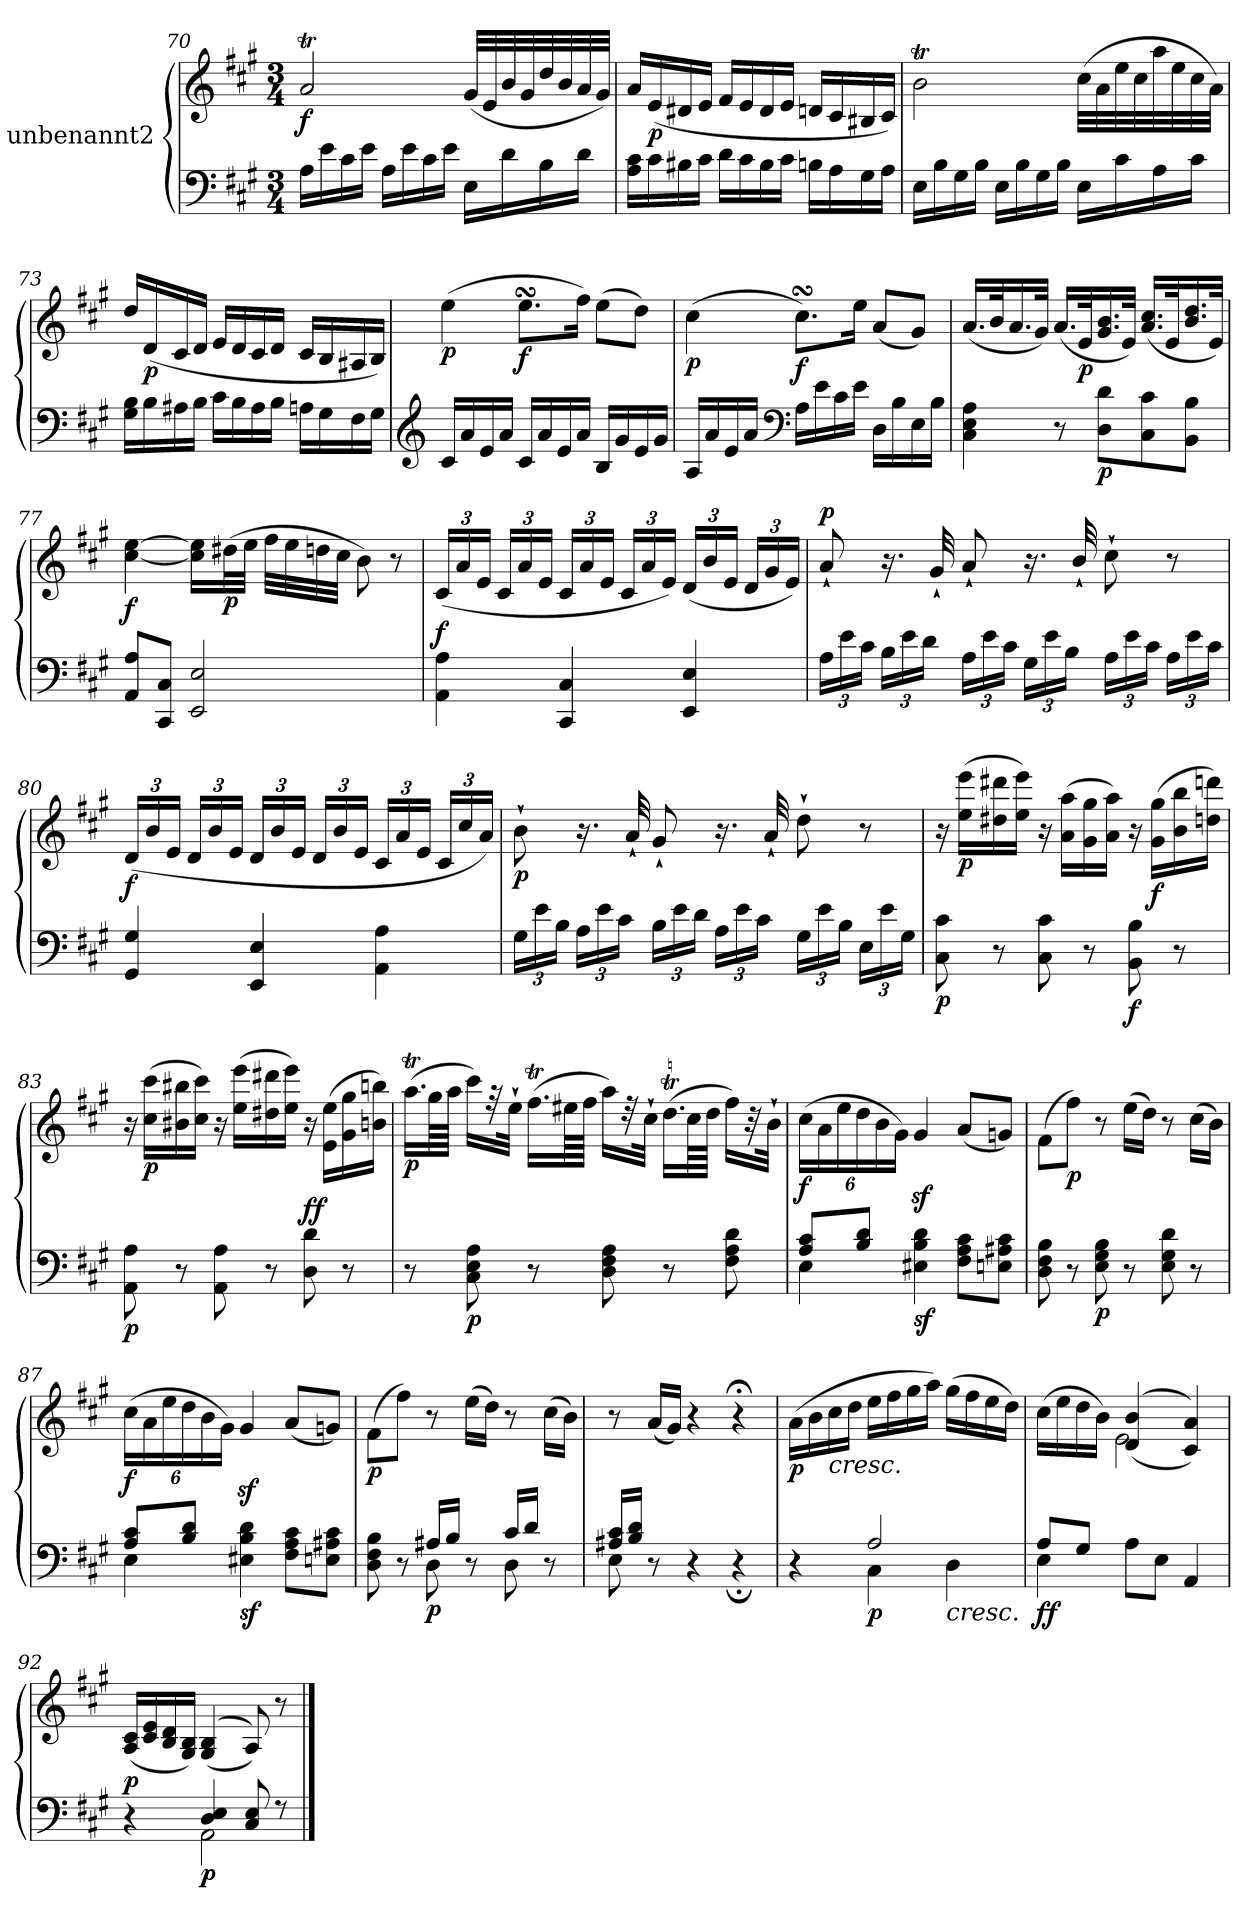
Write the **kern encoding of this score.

**kern	**kern	**dynam
*part1	*part1	*part1
*staff2	*staff1	*staff1/2
*I"unbenannt2	*	*
*clefF4	*clefG2	*
*k[f#c#g#]	*k[f#c#g#]	*
*M3/4	*M3/4	*
=70	=70	=70
!	!	!LO:DY:b
16A\LL	2aT/	f
16e\	.	.
16c#\	.	.
16e\JJ	.	.
16A\LL	.	.
16e\	.	.
16c#\	.	.
16e\JJ	.	.
16E\LL	(<32g#/LLL	.
.	32e/	.
16d\	32b/	.
.	32g#/	.
16B\	32dd/	.
.	32b/	.
16d\JJ	32a/	.
.	32g#/JJJ)	.
=71	=71	=71
16A\ 16c#\LL	16a/LL	.
!	!	!LO:DY:b
16c#\	(<16e/	p
16B#X\	16d#X/	.
16c#\JJ	16e/JJ	.
16d\LL	16f#/LL	.
16c#\	16e/	.
16B#\	16d#/	.
16c#\JJ	16e/JJ	.
16Bn\LL	16dn/LL	.
16A\	16c#/	.
16G#\	16B#X/	.
16A\JJ	16c#/JJ)	.
=72	=72	=72
16E\LL	2bT\	.
16B\	.	.
16G#\	.	.
16B\JJ	.	.
16E\LL	.	.
16B\	.	.
16G#\	.	.
16B\JJ	.	.
16E\LL	(>32cc#\LLL	.
.	32a\	.
16c#\	32ee\	.
.	32cc#\	.
16A\	32aa\	.
.	32ee\	.
16c#\JJ	32cc#\	.
.	32a\JJJ)	.
=73	=73	=73
16G#\ 16B\LL	16dd/LL	.
!	!	!LO:DY:b
16B\	(<16d/	p
16A#X\	16c#/	.
16B\JJ	16d/JJ	.
16c#\LL	16e/LL	.
16B\	16d/	.
16A#\	16c#/	.
16B\JJ	16d/JJ	.
16An\LL	16c#/LL	.
16G#\	16B/	.
16F#\	16A#X/	.
16G#\JJ	16B/JJ)	.
=74	=74	=74
*clefG2	*	*
!	!	!LO:DY:b
16c#/LL	(>4ee\	p
16a/	.	.
16e/	.	.
16a/JJ	.	.
!	!	!LO:DY:b
16c#/LL	8.eesSSS\L	f
16a/	.	.
16e/	.	.
16a/JJ	16ff#\Jk)	.
16B/LL	(>8ee\L	.
16g#/	.	.
16e/	8dd\J)	.
16g#/JJ	.	.
=75	=75	=75
!	!	!LO:DY:b
16A/LL	(>4cc#\	p
16a/	.	.
16e/	.	.
16a/JJ	.	.
*clefF4	*	*
!	!	!LO:DY:b
16A\LL	8.cc#sSsS\L)	f
16e\	.	.
16c#\	.	.
16e\JJ	16ee\Jk	.
16D\LL	(<8a/L	.
16B\	.	.
16E\	8g#/J)	.
16B\JJ	.	.
=76	=76	=76
4C#\ 4E\ 4A\	(<16.a/LL	.
.	32b/K	.
.	16.a/	.
.	32g#/JJk)	.
8r	(<16.a/LL	.
!	!	!LO:DY:b
.	32e/K	p
!	!	!LO:DY:b=2
8D\ 8d\L	16.g#/ 16.b/	p
.	32e/JJk)	.
8C#\ 8c#\	(<16.a/ 16.cc#/LL	.
.	32e/K	.
8BB\ 8B\J	16.b/ 16.dd/	.
.	32e/JJk)	.
=77	=77	=77
!	!	!LO:DY:b
8AA/ 8A/L	[4cc#\ [4ee\	f
8CC#/ 8C#/J	.	.
2EE/ 2E/	16cc#\] 16ee\]LL	.
!	!	!LO:DY:b
.	(>32dd#X\L	p
.	32ee\JJJ	.
.	32ff#\LLL	.
.	32ee\	.
.	32ddn\	.
.	32cc#\JJJ	.
.	8b\)	.
.	8r	.
=78	=78	=78
*	*Xbrackettup	*
!	!	!LO:DY:a=2
4AA\ 4A\	(<24c#/LL	f
.	24a/	.
.	24e/JJ	.
.	24c#/LL	.
.	24a/	.
.	24e/JJ	.
4CC#/ 4C#/	24c#/LL	.
.	24a/	.
.	24e/JJ	.
.	24c#/LL	.
.	24a/	.
.	24e/JJ)	.
4EE/ 4E/	(<24d/LL	.
.	24b/	.
.	24e/JJ	.
.	24d/LL	.
.	24g#/	.
.	24e/JJ)	.
=79	=79	=79
*Xbrackettup	*	*
!	!	!LO:DY:a
24A\LL	8a`/	p
24e\	.	.
24c#\JJ	.	.
24B\LL	16.r	.
24e\	.	.
24d\JJ	.	.
.	32g#`/	.
24A\LL	8a`/	.
24e\	.	.
24c#\JJ	.	.
24G#\LL	16.r	.
24e\	.	.
24B\JJ	.	.
.	32b`/	.
24A\LL	8cc#`\	.
24e\	.	.
24c#\JJ	.	.
24A\LL	8r	.
24e\	.	.
24c#\JJ	.	.
=80	=80	=80
!	!	!LO:DY:b
4GG#/ 4G#/	(<24d/LL	f
.	24b/	.
.	24e/JJ	.
.	24d/LL	.
.	24b/	.
.	24e/JJ	.
4EE/ 4E/	24d/LL	.
.	24b/	.
.	24e/JJ	.
.	24d/LL	.
.	24b/	.
.	24e/JJ	.
4AA\ 4A\	24c#/LL	.
.	24a/	.
.	24e/JJ	.
.	24c#/LL	.
.	24cc#/	.
.	24a/JJ)	.
=81	=81	=81
!	!	!LO:DY:b
24G#\LL	8b`\	p
24e\	.	.
24B\JJ	.	.
24A\LL	16.r	.
24e\	.	.
24c#\JJ	.	.
.	32a`/	.
24B\LL	8g#`/	.
24e\	.	.
24d\JJ	.	.
24A\LL	16.r	.
24e\	.	.
24c#\JJ	.	.
.	32a`/	.
24G#\LL	8dd`\	.
24e\	.	.
24B\JJ	.	.
24E\LL	8r	.
24e\	.	.
24G#\JJ	.	.
=82	=82	=82
!	!	!LO:DY:b=2
8C#\ 8c#\	16r	p
!	!	!LO:DY:b
.	(>16ee\ 16eee\LL	p
8r	16dd#X\ 16ddd#X\	.
.	16ee\ 16eee\JJ)	.
8C#\ 8c#\	16r	.
.	(>16a\ 16aa\LL	.
8r	16g#\ 16gg#\	.
.	16a\ 16aa\JJ)	.
!	!	!LO:DY:b=2
8BB\ 8B\	16r	f
!	!	!LO:DY:b
.	(>16g#\ 16gg#\LL	f
8r	16b\ 16bb\	.
.	16ddn\ 16dddn\JJ)	.
=83	=83	=83
!	!	!LO:DY:b=2
8AA\ 8A\	16r	p
!	!	!LO:DY:b
.	(>16cc#\ 16ccc#\LL	p
8r	16b#X\ 16bb#X\	.
.	16cc#\ 16ccc#\JJ)	.
8AA\ 8A\	16r	.
.	(>16ee\ 16eee\LL	.
8r	16dd#X\ 16ddd#X\	.
.	16ee\ 16eee\JJ)	.
!	!	!LO:DY:a=2
!	!	!LO:DY:n=1:b=2
8D\ 8d\	16r	f f
.	(>16e\ 16ee\LL	.
8r	16g#\ 16gg#\	.
.	16bn\ 16bbn\JJ)	.
=84	=84	=84
!	!	!LO:DY:b
8r	(>16.aaT\LL	p
.	64gg#\LL	.
.	64aa\JJJJ	.
!	!	!LO:DY:b=2
8C#\ 8E\ 8A\	16ccc#\LL)	p
.	32r	.
.	32ee`\JJk	.
8r	(>16.ff#T\LL	.
.	64ee#X\LL	.
.	64ff#\JJJJ	.
8D\ 8F#\ 8A\	16aa\LL)	.
.	32r	.
.	32cc#`\JJk	.
8r	(>16.ddT\LL	.
.	64cc#\LL	.
.	64dd\JJJJ	.
8F#\ 8A\ 8d\	16ff#\LL)	.
.	32r	.
.	32b`\JJk	.
=85	=85	=85
*^	*	*
!	!	!	!LO:DY:b
8A/ 8c#/L	4E\	(>24cc#\LL	f
.	.	24a\	.
.	.	24ee\	.
8B/ 8d/J	.	24dd\	.
.	.	24b\	.
.	.	24g#\JJ)	.
!	!	!	!LO:DY:b=2
4ryy	4E#X\ 4B\ 4d\	4g#z>/	sf
4ryy	8F#\ 8A\ 8c#\L	(<8a/L	.
.	8En\ 8A#X\ 8c#\J	8gn/J)	.
*v	*v	*	*
=86	=86	=86
8D\ 8F#\ 8B\	(>8f#\L	.
!	!	!LO:DY:b
8r	8ff#\J)	p
!	!	!LO:DY:b=2
8E\ 8G#\ 8B\	8r	p
8r	(>16ee\LL	.
.	16dd\JJ)	.
8E\ 8G#\ 8d\	8r	.
8r	(>16cc#\LL	.
.	16b\JJ)	.
=87	=87	=87
*^	*	*
!	!	!	!LO:DY:b
8A/ 8c#/L	4E\	(>24cc#\LL	f
.	.	24a\	.
.	.	24ee\	.
8B/ 8d/J	.	24dd\	.
.	.	24b\	.
.	.	24g#\JJ)	.
!	!	!	!LO:DY:b=2
4E#X\ 4B\ 4d\	2ryy	4g#z>/	sf
8F#\ 8A\ 8c#\L	.	(<8a/L	.
8En\ 8A#X\ 8c#\J	.	8gn/J)	.
=88	=88	=88	=88
!	!	!	!LO:DY:b
4ryy	8D\ 8F#\ 8B\	(>8f#\L	p
.	8r	8ff#\J)	.
!	!	!	!LO:DY:b=2
16A#X/LL	8D\	8r	p
16B/JJ	.	.	.
8ryy	8r	(>16ee\LL	.
.	.	16dd\JJ)	.
16c#/LL	8D\	8r	.
16d/JJ	.	.	.
8ryy	8r	(>16cc#\LL	.
.	.	16b\JJ)	.
=89	=89	=89	=89
16A#X/ 16c#/LL	8E\	8r	.
16B/ 16d/JJ	.	.	.
8ryy	8r	(<16a/LL	.
.	.	16g#/JJ)	.
4ryy	4r	4r	.
4ryy	4r;<	4r;<	.
=90	=90	=90	=90
!	!	!	!LO:DY:b
4r	4ryy	(>16a\LL	p
.	.	16b\	.
!	!	!LO:TX:b:i:t=cresc.	!
.	.	16cc#\	.
.	.	16dd\JJ	.
!	!	!	!LO:DY:b=2
2A/	4C#\	16ee\LL	p
.	.	16ff#\	.
.	.	16gg#\	.
.	.	16aa\JJ)	.
!	!LO:TX:b:i:t=cresc.	!	!
.	4D\	(>16gg#\LL	.
.	.	16ff#\	.
.	.	16ee\	.
.	.	16dd\JJ)	.
=91	=91	=91	=91
*	*	*^	*
!	!	!	!	!LO:DY:b=2
!	!	!	!	!LO:DY:n=1:b
8A/L	4E\	(>16cc#\LL	4ryy	f f
.	.	16ee\	.	.
8G#/J	.	16dd\	.	.
.	.	16b\JJ)	.	.
2ryy	8A\L	(<(>4d/ 4b/	2e\	.
.	8E\J	.	.	.
.	4AA/	4c#/ 4a/))	.	.
*	*	*v	*v	*
=92	=92	=92	=92
!	!	!	!LO:DY:a=2
4r	4ryy	(<16A/ 16c#/LL	p
.	.	16c#/ 16e/	.
.	.	16B/ 16d/	.
.	.	16G#/ 16B/JJ)	.
!	!	!	!LO:DY:b=2
4D/ 4E/	2AA\	(>(<4G#/ 4B/	p
8C#/ 8E/	.	8A/))	.
8r	.	8r	.
*v	*v	*	*
==	==	==
*-	*-	*-
